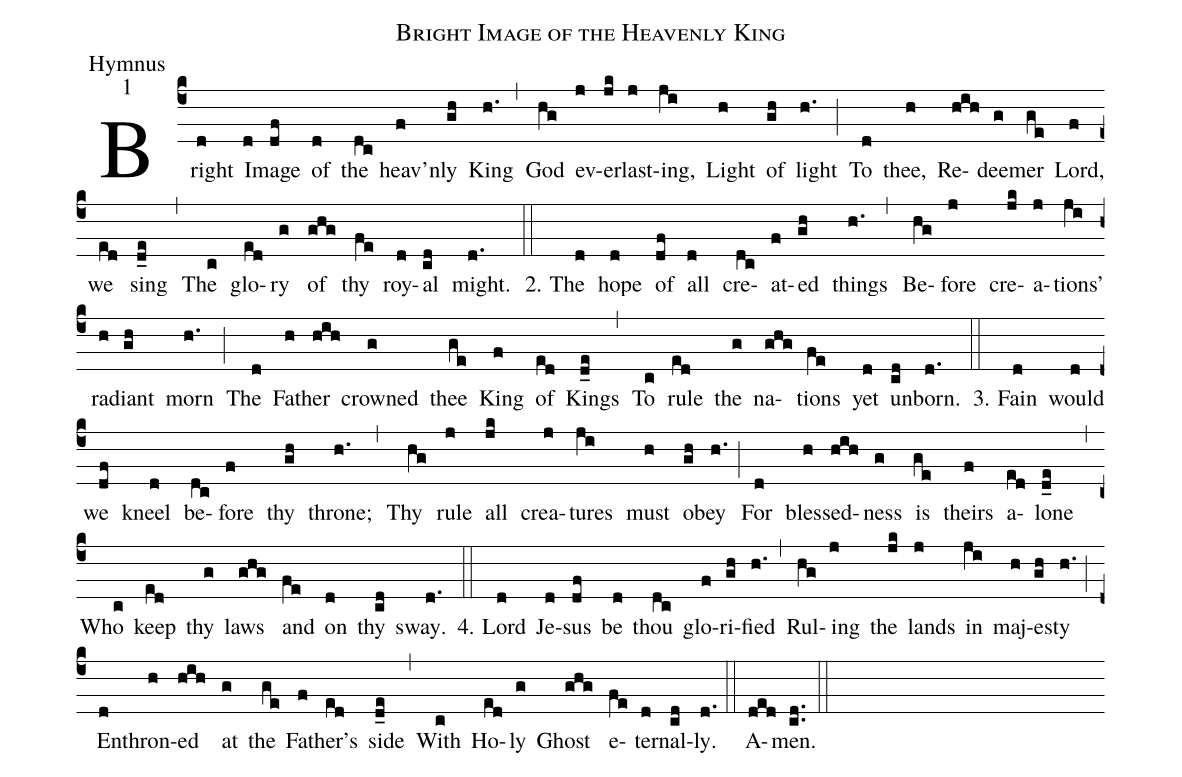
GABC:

name: Bright Image of the Heavenly King;
office-part: Hymnus;
mode: 1;
%%
(c4)Bright(d) Im(d)age(df) of(d) the(dc) heav'n(f)ly(gh) King(h.) (,)
God(hg) ev(j)er(jk)last(j)ing,(ji) Light(h) of(gh) light(h.) (;)
To(d) thee,(h) Re(hih)deem(g)er(ge) Lord,(f) we(ed) sing(d_e) (,)
The(c) glo(ed)ry(g) of(ghg) thy(fe) roy(d)al(cd) might.(d.) (::)

2. The(d) hope(d) of(df) all(d) cre(dc)at(f)ed(gh) things(h.) (,)
Be(hg)fore(j) cre(jk)a(j)tions'(ji) rad(h)iant(gh) morn(h.) (;)
The(d) Fa(h)ther(hih) crowned(g) thee(ge) King(f) of(ed) Kings(d_e) (,)
To(c) rule(ed) the(g) na(ghg)tions(fe) yet(d) un(cd)born.(d.) (::)

3. Fain(d) would(d) we(df) kneel(d) be(dc)fore(f) thy(gh) throne;(h.) (,)
Thy(hg) rule(j) all(jk) crea(j)tures(ji) must(h) o(gh)bey(h.) (;)
For(d) bless(h)ed(hih)ness(g) is(ge) theirs(f) a(ed)lone(d_e) (,)
Who(c) keep(ed) thy(g) laws(ghg) and(fe) on(d) thy(cd) sway.(d.) (::)

4. Lord(d) Je(d)sus(df) be(d) thou(dc) glo(f)ri(gh)fied(h.) (,)
Rul(hg)ing(j) the(jk) lands(j) in(ji) maj(h)es(gh)ty(h.) (;)
En(d)thron(h)ed(hih) at(g) the(ge) Fa(f)ther's(ed) side(d_e) (,)
With(c) Ho(ed)ly(g) Ghost(ghg) e(fe)ter(d)nal(cd)ly.(d.) (::)
A(ded)men.(cd..) (::)
